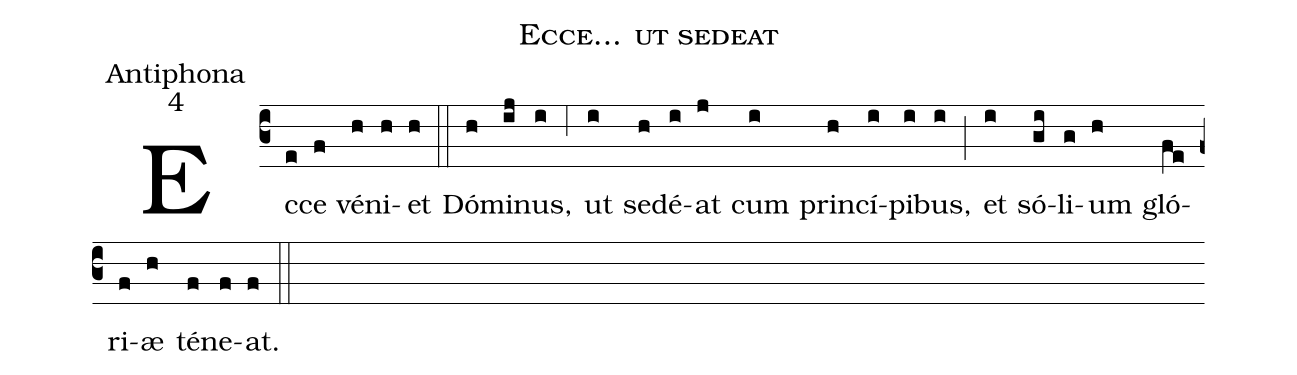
name:Ecce... ut sedeat;
office-part:Antiphona;
mode:4;
%%
(c3) Ec(e)ce(f) vé(h)ni(h)et(h) (::)
Dó(h)mi(ij)nus,(i) (,6) ut(i) se(h)dé(i)at(j) cum(i) prin(h)cí(i)pi(i)bus,(i) (;) et(i) só(gi)li(g)um(h) gló(fe)ri(f)æ(h) té(f)ne(f)at.(f) (::)
